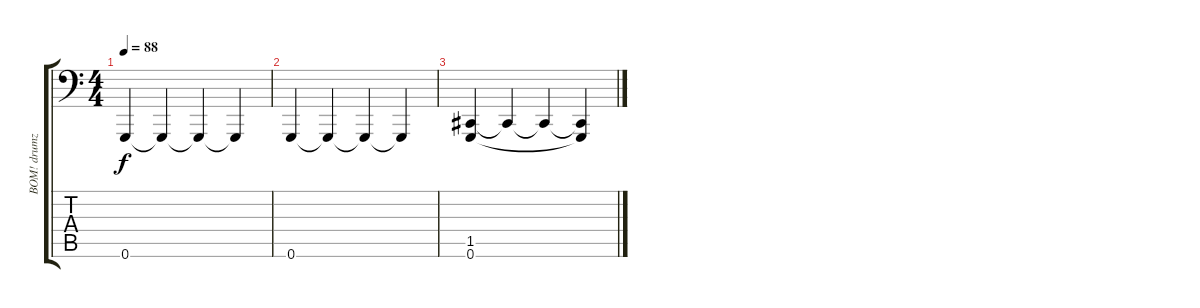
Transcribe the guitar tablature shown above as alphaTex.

\track ("BOM! drumz" "BOM! drumz") {instrument gunshot}
\staff {score tabs}
\tuning (G3 D3 Bb2 F2 C2 G1) {hide}
\ts (4 4)
\tempo 88
\clef f4
\ks c
0.6.4{dy f} 0.6{t}.4 0.6{t}.4 0.6{t}.4 |
0.6.4 0.6{t}.4 0.6{t}.4 0.6{t}.4 |
(1.5 0.6).4 1.5{t}.4 1.5{t}.4 (1.5{t} 0.6{t}).4
